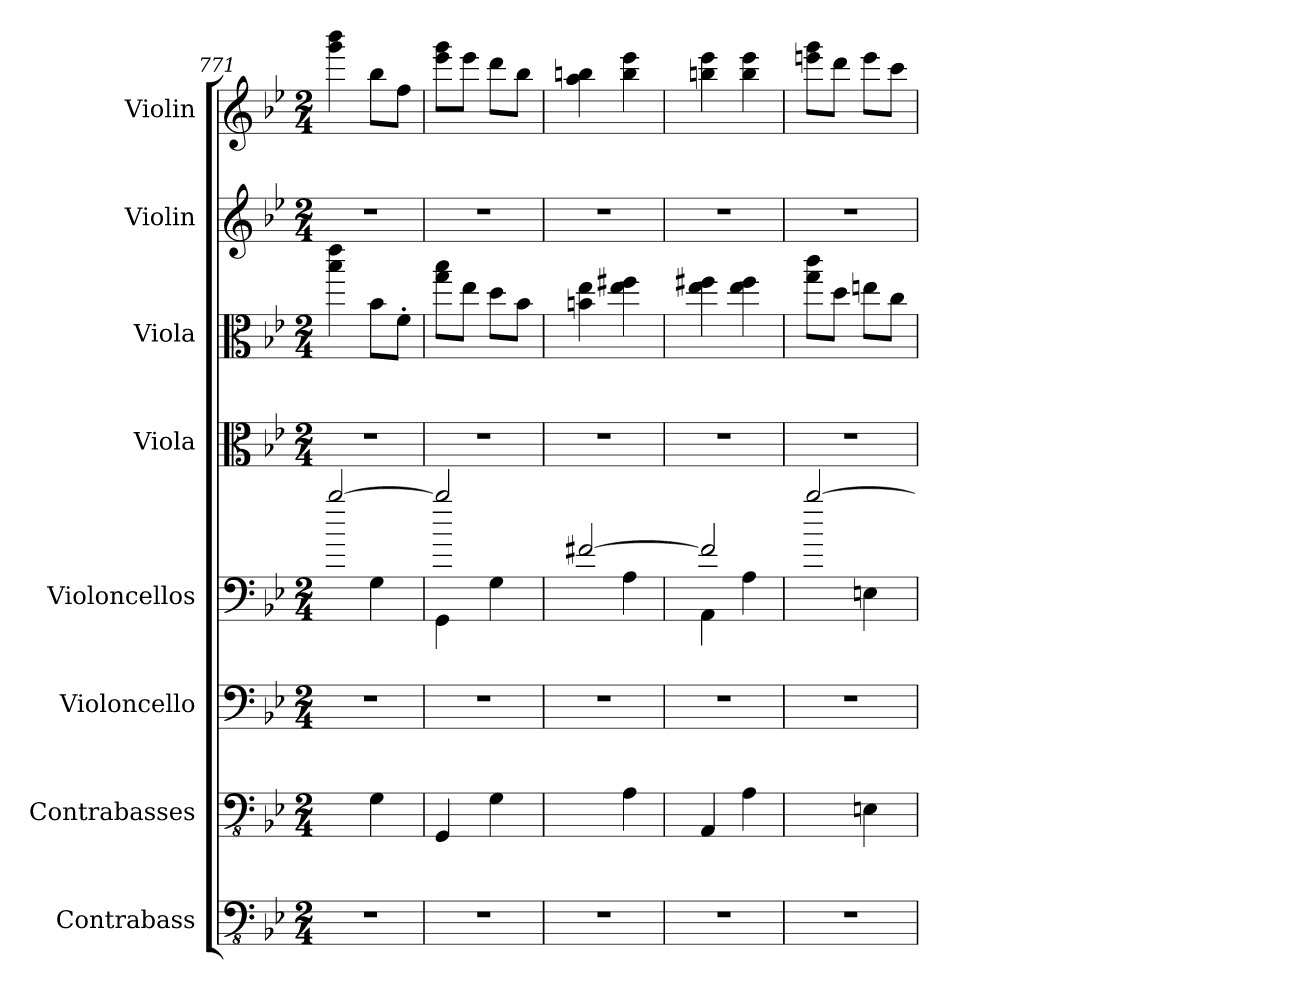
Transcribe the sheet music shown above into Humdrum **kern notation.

**kern	**kern	**kern	**kern	**kern	**kern	**kern	**kern
*part8	*part7	*part6	*part5	*part4	*part3	*part2	*part1
*staff8	*staff7	*staff6	*staff5	*staff4	*staff3	*staff2	*staff1
*I"Contrabass	*I"Contrabasses	*I"Violoncello	*I"Violoncellos	*I"Viola	*I"Viola	*I"Violin	*I"Violin
*I'Cb.	*I'Cbs.	*I'Vc.	*I'Vcs.	*I'Vla.	*I'Vla.	*I'Vln.	*I'Vln.
!!LO:PB:g=z
*clefFv4	*clefFv4	*clefF4	*clefF4	*clefC3	*clefC3	*clefG2	*clefG2
*ITrd7c12	*	*	*	*	*	*	*
*k[b-e-]	*k[b-e-]	*k[b-e-]	*k[b-e-]	*k[b-e-]	*k[b-e-]	*k[b-e-]	*k[b-e-]
*M2/4	*M2/4	*M2/4	*M2/4	*M2/4	*M2/4	*M2/4	*M2/4
=771	=771	=771	=771	=771	=771	=771	=771
*	*	*	*^	*	*	*	*
2r	4ryy	2r	[2bb-/	4ryy	2r	4bb-\ 4eee-\	2r	4ggg\ 4bbb-\
.	4GG\	.	.	4G\	.	8b-\L	.	8bb-\L
.	.	.	.	.	.	8f'\J	.	8ff\J
=772	=772	=772	=772	=772	=772	=772	=772	=772
2r	4GGG/	2r	2bb-/]	4GG\	2r	8gg\ 8bb-\L	2r	8eee-\ 8ggg\L
.	.	.	.	.	.	8ee-\J	.	8eee-\J
.	4GG\	.	.	4G\	.	8dd\L	.	8ddd\L
.	.	.	.	.	.	8b-\J	.	8bb-\J
=773	=773	=773	=773	=773	=773	=773	=773	=773
2r	4ryy	2r	[2f#X/	4ryy	2r	4bn\ 4ee-\	2r	4aa\ 4bbn\
.	4AA\	.	.	4A\	.	4ee-\ 4ff#X\	.	4bb\ 4eee-\
=774	=774	=774	=774	=774	=774	=774	=774	=774
2r	4AAA/	2r	2f#/]	4AA\	2r	4ee-\ 4ff#X\	2r	4bbn\ 4eee-\
.	4AA\	.	.	4A\	.	4ee-\ 4ff#\	.	4bb\ 4eee-\
=775	=775	=775	=775	=775	=775	=775	=775	=775
2r	4ryy	2r	[2bb-/	4ryy	2r	8gg\ 8ccc\L	2r	8eeen\ 8ggg\L
.	.	.	.	.	.	8dd\J	.	8ddd\J
.	4EEn\	.	.	4En\	.	8een\L	.	8eee\L
.	.	.	.	.	.	8cc\J	.	8ccc\J
*	*	*	*v	*v	*	*	*	*
=	=	=	=	=	=	=	=
*-	*-	*-	*-	*-	*-	*-	*-
